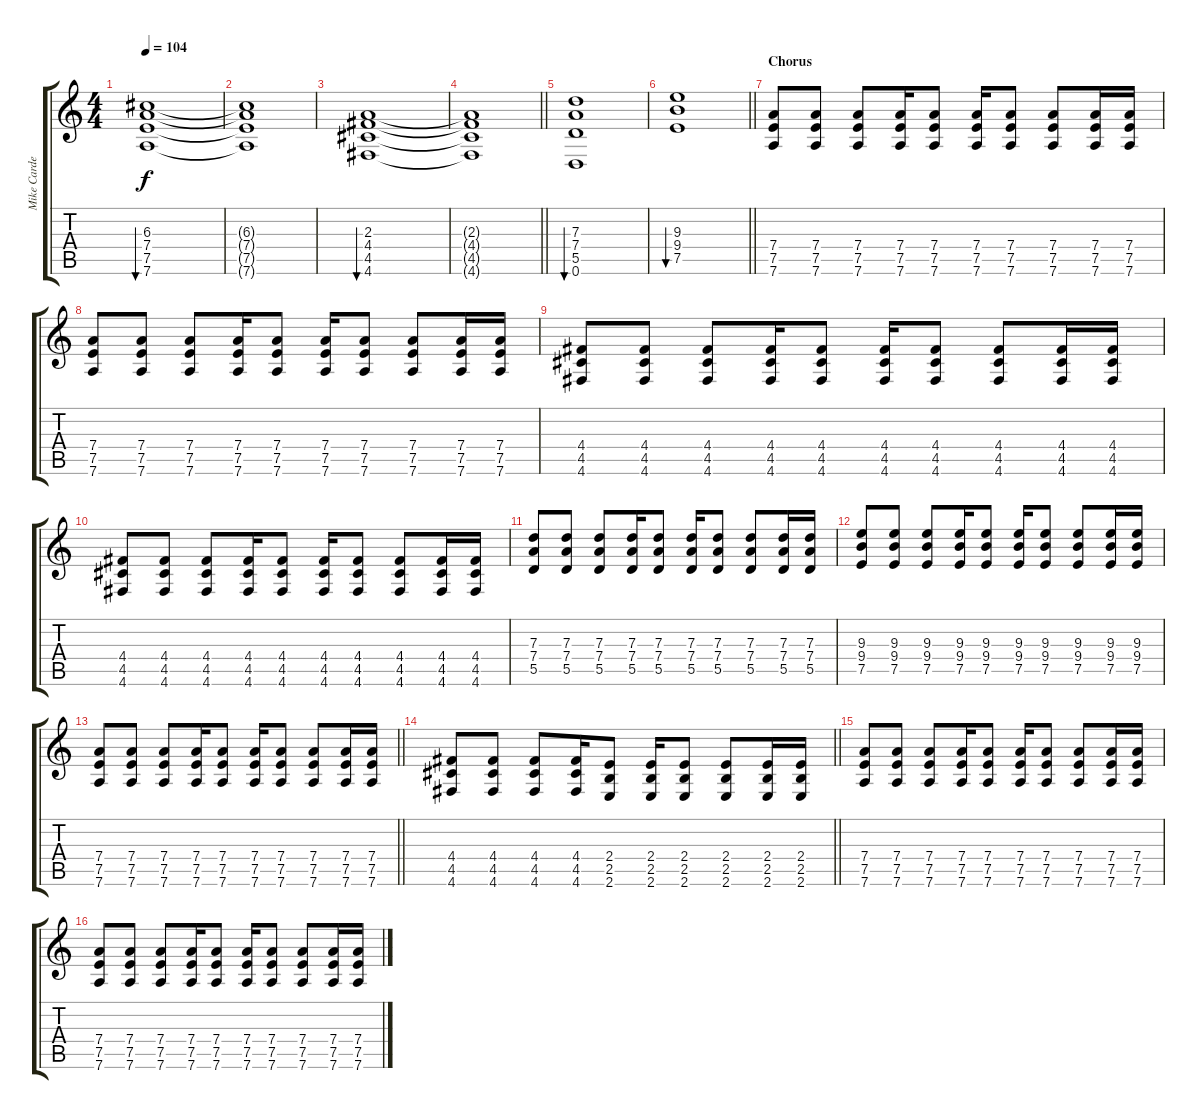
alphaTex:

\track ("Mike Carden (Rhythm Guitar)" "Mike Carde") {instrument overdrivenguitar}
\staff {score tabs}
\tuning (E4 B3 G3 D3 A2 D2) {hide}
\ts (4 4)
\tempo 104
\clef g2
\ks c
(6.3 7.4 7.5 7.6).1{bu 240 dy f} |
(6.3{t} 7.4{t} 7.5{t} 7.6{t}).1 |
(2.3 4.4 4.5 4.6).1{bu 240} |
\barLineRight lightlight
(2.3{t} 4.4{t} 4.5{t} 4.6{t}).1 |
(7.3 7.4 5.5 0.6).1{bu 240} |
\barLineRight lightlight
(9.3 9.4 7.5).1{bu 240} |
\section ("" "Chorus")
(7.4 7.5 7.6).8 (7.4 7.5 7.6).8 (7.4 7.5 7.6).8 (7.4 7.5 7.6).16 (7.4 7.5 7.6).8 (7.4 7.5 7.6).16 (7.4 7.5 7.6).8 (7.4 7.5 7.6).8 (7.4 7.5 7.6).16 (7.4 7.5 7.6).16 |
(7.4 7.5 7.6).8 (7.4 7.5 7.6).8 (7.4 7.5 7.6).8 (7.4 7.5 7.6).16 (7.4 7.5 7.6).8 (7.4 7.5 7.6).16 (7.4 7.5 7.6).8 (7.4 7.5 7.6).8 (7.4 7.5 7.6).16 (7.4 7.5 7.6).16 |
(4.4 4.5 4.6).8 (4.4 4.5 4.6).8 (4.4 4.5 4.6).8 (4.4 4.5 4.6).16 (4.4 4.5 4.6).8 (4.4 4.5 4.6).16 (4.4 4.5 4.6).8 (4.4 4.5 4.6).8 (4.4 4.5 4.6).16 (4.4 4.5 4.6).16 |
(4.4 4.5 4.6).8 (4.4 4.5 4.6).8 (4.4 4.5 4.6).8 (4.4 4.5 4.6).16 (4.4 4.5 4.6).8 (4.4 4.5 4.6).16 (4.4 4.5 4.6).8 (4.4 4.5 4.6).8 (4.4 4.5 4.6).16 (4.4 4.5 4.6).16 |
(7.3 7.4 5.5).8 (7.3 7.4 5.5).8 (7.3 7.4 5.5).8 (7.3 7.4 5.5).16 (7.3 7.4 5.5).8 (7.3 7.4 5.5).16 (7.3 7.4 5.5).8 (7.3 7.4 5.5).8 (7.3 7.4 5.5).16 (7.3 7.4 5.5).16 |
(9.3 9.4 7.5).8 (9.3 9.4 7.5).8 (9.3 9.4 7.5).8 (9.3 9.4 7.5).16 (9.3 9.4 7.5).8 (9.3 9.4 7.5).16 (9.3 9.4 7.5).8 (9.3 9.4 7.5).8 (9.3 9.4 7.5).16 (9.3 9.4 7.5).16 |
\barLineRight lightlight
(7.4 7.5 7.6).8 (7.4 7.5 7.6).8 (7.4 7.5 7.6).8 (7.4 7.5 7.6).16 (7.4 7.5 7.6).8 (7.4 7.5 7.6).16 (7.4 7.5 7.6).8 (7.4 7.5 7.6).8 (7.4 7.5 7.6).16 (7.4 7.5 7.6).16 |
\barLineRight lightlight
(4.4 4.5 4.6).8 (4.4 4.5 4.6).8 (4.4 4.5 4.6).8 (4.4 4.5 4.6).16 (2.4 2.5 2.6).8 (2.4 2.5 2.6).16 (2.4 2.5 2.6).8 (2.4 2.5 2.6).8 (2.4 2.5 2.6).16 (2.4 2.5 2.6).16 |
(7.4 7.5 7.6).8 (7.4 7.5 7.6).8 (7.4 7.5 7.6).8 (7.4 7.5 7.6).16 (7.4 7.5 7.6).8 (7.4 7.5 7.6).16 (7.4 7.5 7.6).8 (7.4 7.5 7.6).8 (7.4 7.5 7.6).16 (7.4 7.5 7.6).16 |
(7.4 7.5 7.6).8 (7.4 7.5 7.6).8 (7.4 7.5 7.6).8 (7.4 7.5 7.6).16 (7.4 7.5 7.6).8 (7.4 7.5 7.6).16 (7.4 7.5 7.6).8 (7.4 7.5 7.6).8 (7.4 7.5 7.6).16 (7.4 7.5 7.6).16
